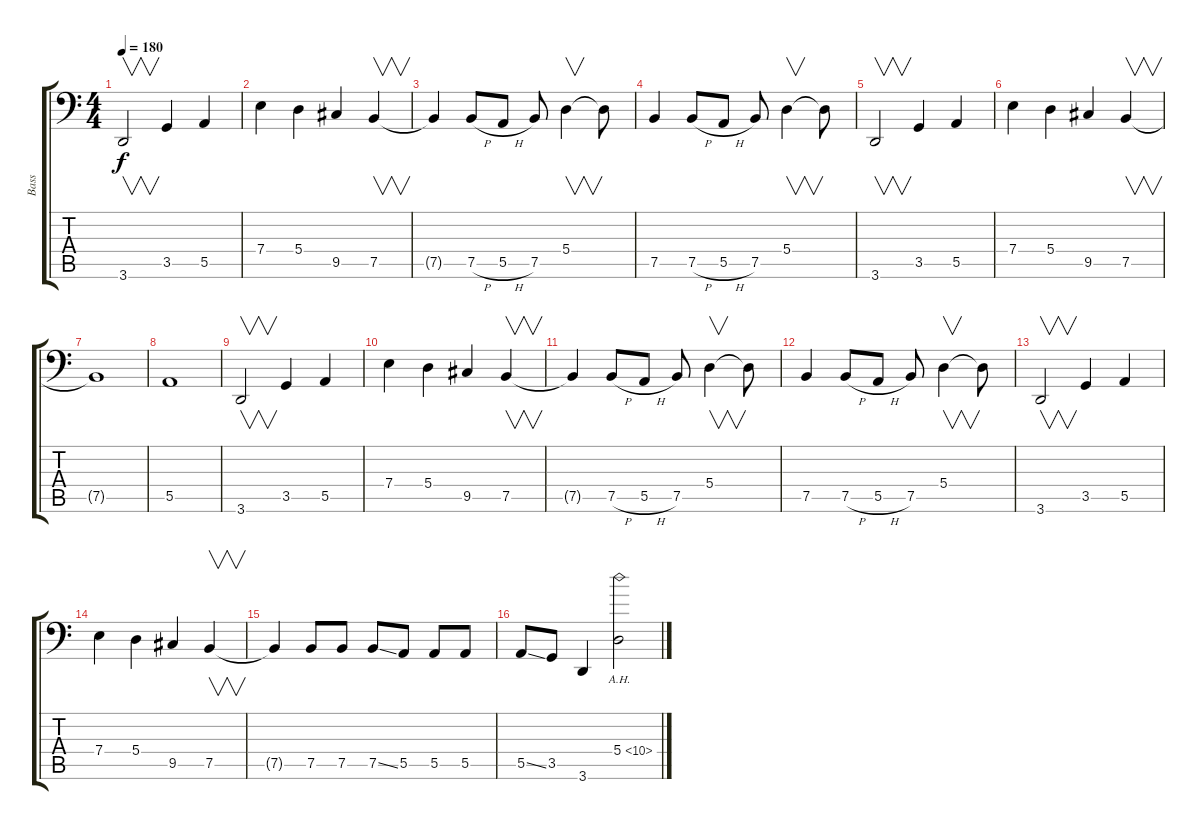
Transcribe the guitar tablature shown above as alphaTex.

\track ("Bass" "Bass") {instrument electricbasspick}
\staff {score tabs}
\tuning (C3 G2 D2 A1 E1 B0) {hide}
\ts (4 4)
\tempo 180
\clef f4
\ks c
3.6.2{v dy f} 3.5.4 5.5.4 |
7.4.4 5.4.4 9.5.4 7.5.4{v} |
7.5{t}.4 7.5{h}.8 5.5{h}.8 7.5.8 5.4.4{v} 5.4{t}.8 |
7.5.4 7.5{h}.8 5.5{h}.8 7.5.8 5.4.4{v} 5.4{t}.8 |
3.6.2{v} 3.5.4 5.5.4 |
7.4.4 5.4.4 9.5.4 7.5.4{v} |
7.5{t}.1 |
5.5.1 |
3.6.2{v} 3.5.4 5.5.4 |
7.4.4 5.4.4 9.5.4 7.5.4{v} |
7.5{t}.4 7.5{h}.8 5.5{h}.8 7.5.8 5.4.4{v} 5.4{t}.8 |
7.5.4 7.5{h}.8 5.5{h}.8 7.5.8 5.4.4{v} 5.4{t}.8 |
3.6.2{v} 3.5.4 5.5.4 |
7.4.4 5.4.4 9.5.4 7.5.4{v} |
7.5{t}.4 7.5.8 7.5.8 7.5{ss}.8 5.5.8 5.5.8 5.5.8 |
5.5{ss}.8 3.5.8 3.6.4 5.4{ah 5}.2
